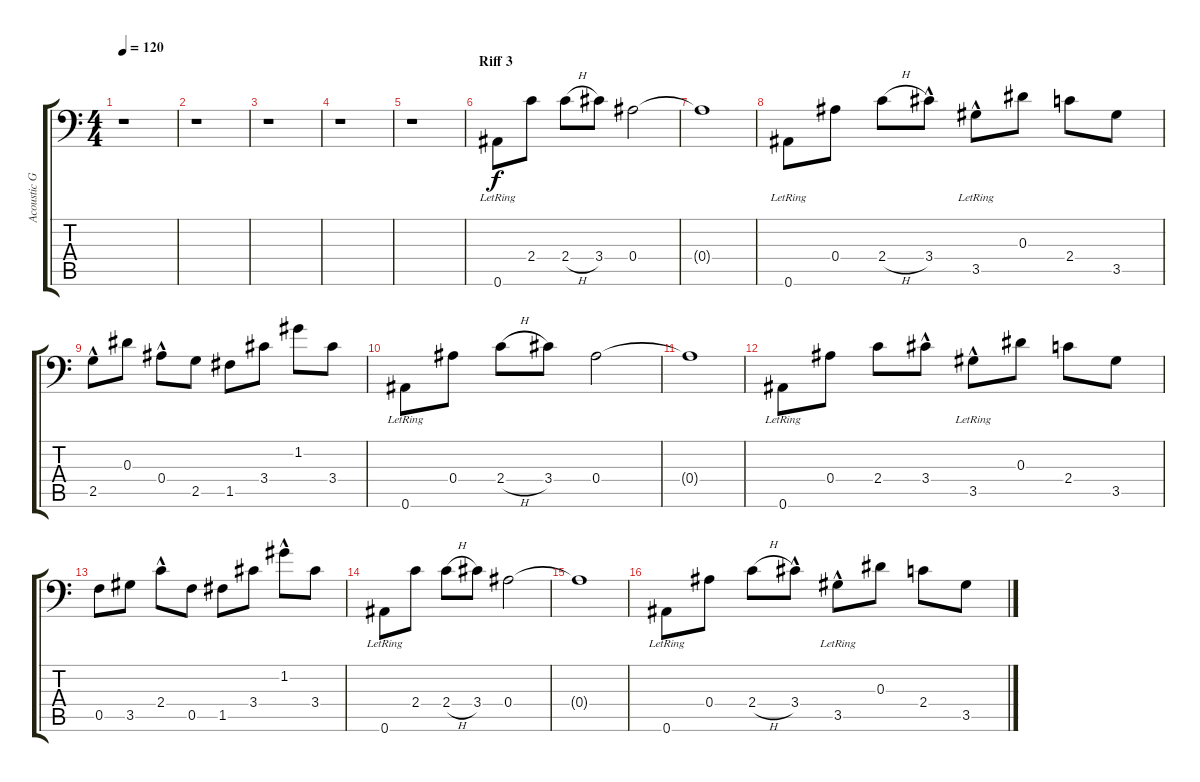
\track ("Acoustic Guitar 2" "Acoustic G") {instrument electricguitarjazz}
\staff {score tabs}
\tuning (C4 G3 Eb3 Bb2 F2 Bb1) {hide}
\ts (4 4)
\tempo 120
\clef f4
\ks c
r.1{dy f} |
r.1 |
r.1 |
r.1 |
r.1 |
\section ("" "Riff 3")
0.6{lr}.8 2.4.8 2.4{h}.8 3.4.8 0.4.2 |
0.4{t}.1 |
0.6{lr}.8 0.4.8 2.4{h}.8 3.4{hac}.8 3.5{hac lr}.8 0.3.8 2.4.8 3.5.8 |
2.5{hac}.8 0.3.8 0.4{hac}.8 2.5.8 1.5.8 3.4.8 1.2.8 3.4.8 |
0.6{lr}.8 0.4.8 2.4{h}.8 3.4.8 0.4.2 |
0.4{t}.1 |
0.6{lr}.8 0.4.8 2.4.8 3.4{hac}.8 3.5{hac lr}.8 0.3.8 2.4.8 3.5.8 |
0.5.8 3.5.8 2.4{hac}.8 0.5.8 1.5.8 3.4.8 1.2{hac}.8 3.4.8 |
0.6{lr}.8 2.4.8 2.4{h}.8 3.4.8 0.4.2 |
0.4{t}.1 |
0.6{lr}.8 0.4.8 2.4{h}.8 3.4{hac}.8 3.5{hac lr}.8 0.3.8 2.4.8 3.5.8
